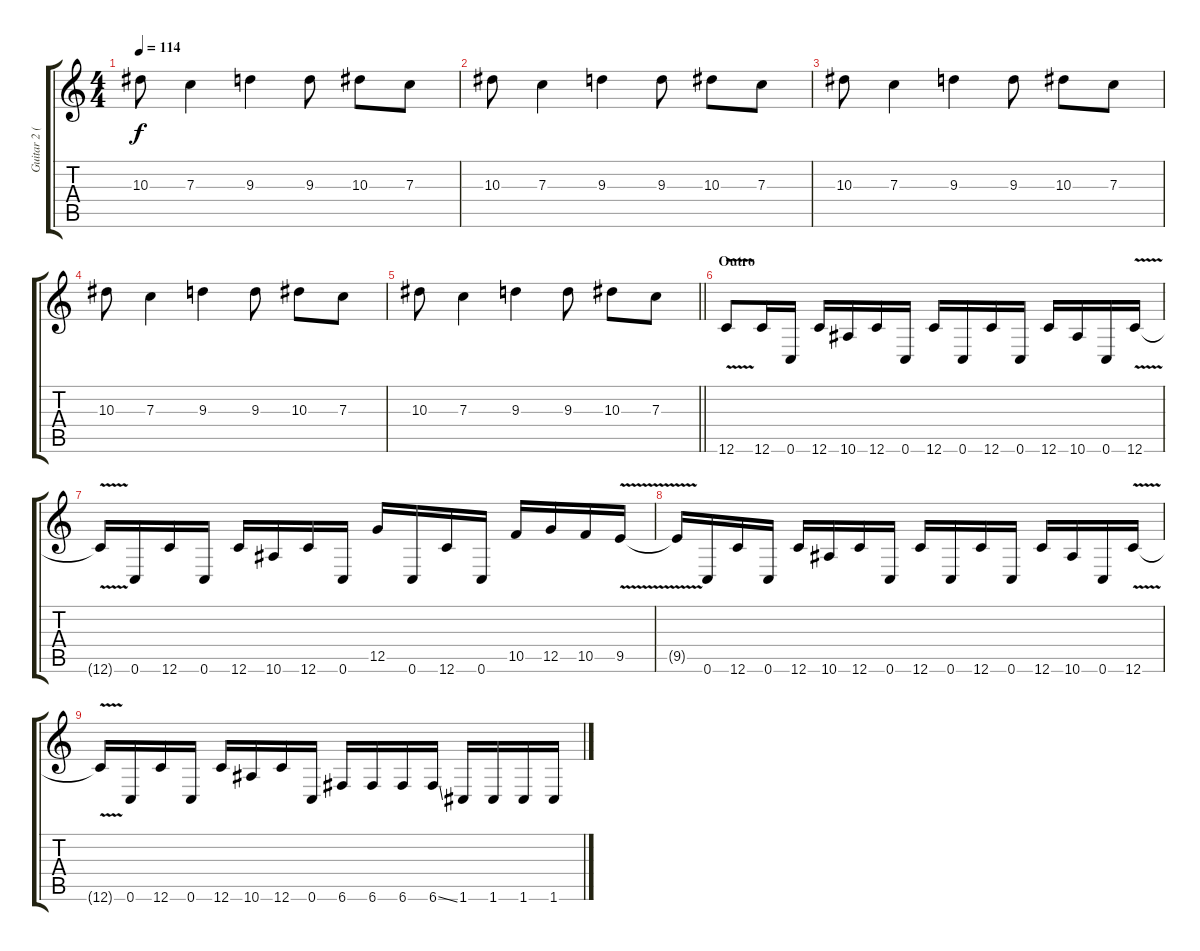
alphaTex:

\track ("Guitar 2 (Travis Miguel)" "Guitar 2 (") {instrument distortionguitar}
\staff {score tabs}
\tuning (D4 A3 F3 C3 G2 C2) {hide}
\ts (4 4)
\tempo 114
\clef g2
\ks c
10.3.8{dy f} 7.3.4 9.3.4 9.3.8 10.3.8 7.3.8 |
10.3.8 7.3.4 9.3.4 9.3.8 10.3.8 7.3.8 |
10.3.8 7.3.4 9.3.4 9.3.8 10.3.8 7.3.8 |
10.3.8 7.3.4 9.3.4 9.3.8 10.3.8 7.3.8 |
\barLineRight lightlight
10.3.8 7.3.4 9.3.4 9.3.8 10.3.8 7.3.8 |
\section ("" "Outro")
12.6{v}.8 12.6.16 0.6.16 12.6.16 10.6.16 12.6.16 0.6.16 12.6.16 0.6.16 12.6.16 0.6.16 12.6.16 10.6.16 0.6.16 12.6{v}.16 |
12.6{t}.16 0.6.16 12.6.16 0.6.16 12.6.16 10.6.16 12.6.16 0.6.16 12.5.16 0.6.16 12.6.16 0.6.16 10.5.16 12.5.16 10.5.16 9.5{v}.16 |
9.5{t}.16 0.6.16 12.6.16 0.6.16 12.6.16 10.6.16 12.6.16 0.6.16 12.6.16 0.6.16 12.6.16 0.6.16 12.6.16 10.6.16 0.6.16 12.6{v}.16 |
12.6{t}.16 0.6.16 12.6.16 0.6.16 12.6.16 10.6.16 12.6.16 0.6.16 6.6.16 6.6.16 6.6.16 6.6{ss}.16 1.6.16 1.6.16 1.6.16 1.6.16
